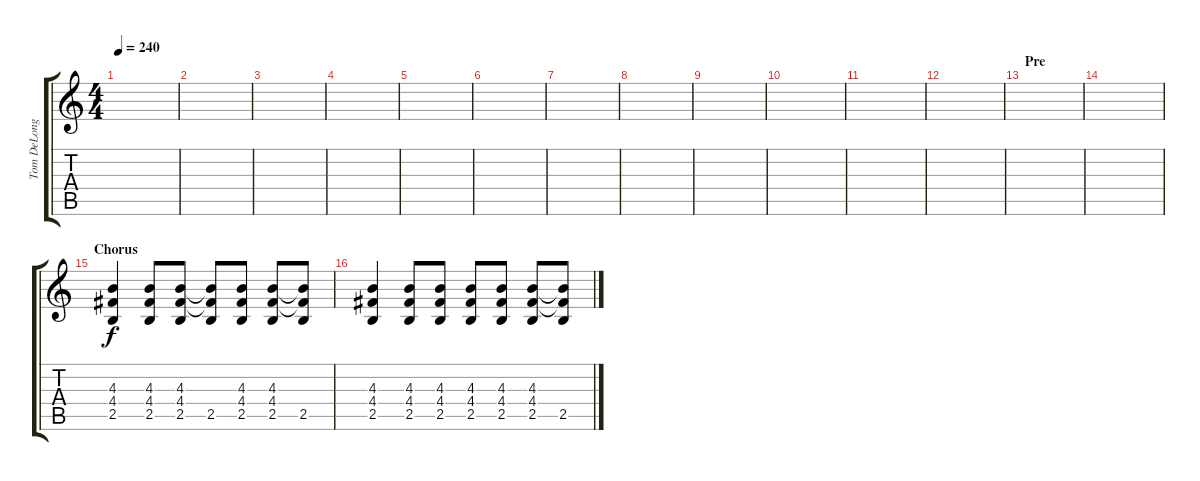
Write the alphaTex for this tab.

\track ("Tom DeLonge - Guitar 1" "Tom DeLong") {instrument distortionguitar}
\staff {score tabs}
\tuning (E4 B3 G3 D3 A2 E2) {hide}
\ts (4 4)
\tempo 240
\clef g2
\ks c
|
|
|
|
|
|
|
|
|
|
|
|
\section ("" "Pre")
|
|
\section ("" "Chorus")
(4.3 4.4 2.5).4 (4.3 4.4 2.5).8 (4.3 4.4 2.5).8 (4.3{t} 4.4{t} 2.5).8 (4.3 4.4 2.5).8 (4.3 4.4 2.5).8 (4.3{t} 4.4{t} 2.5).8 |
(4.3 4.4 2.5).4 (4.3 4.4 2.5).8 (4.3 4.4 2.5).8 (4.3 4.4 2.5).8 (4.3 4.4 2.5).8 (4.3 4.4 2.5).8 (4.3{t} 4.4{t} 2.5).8
